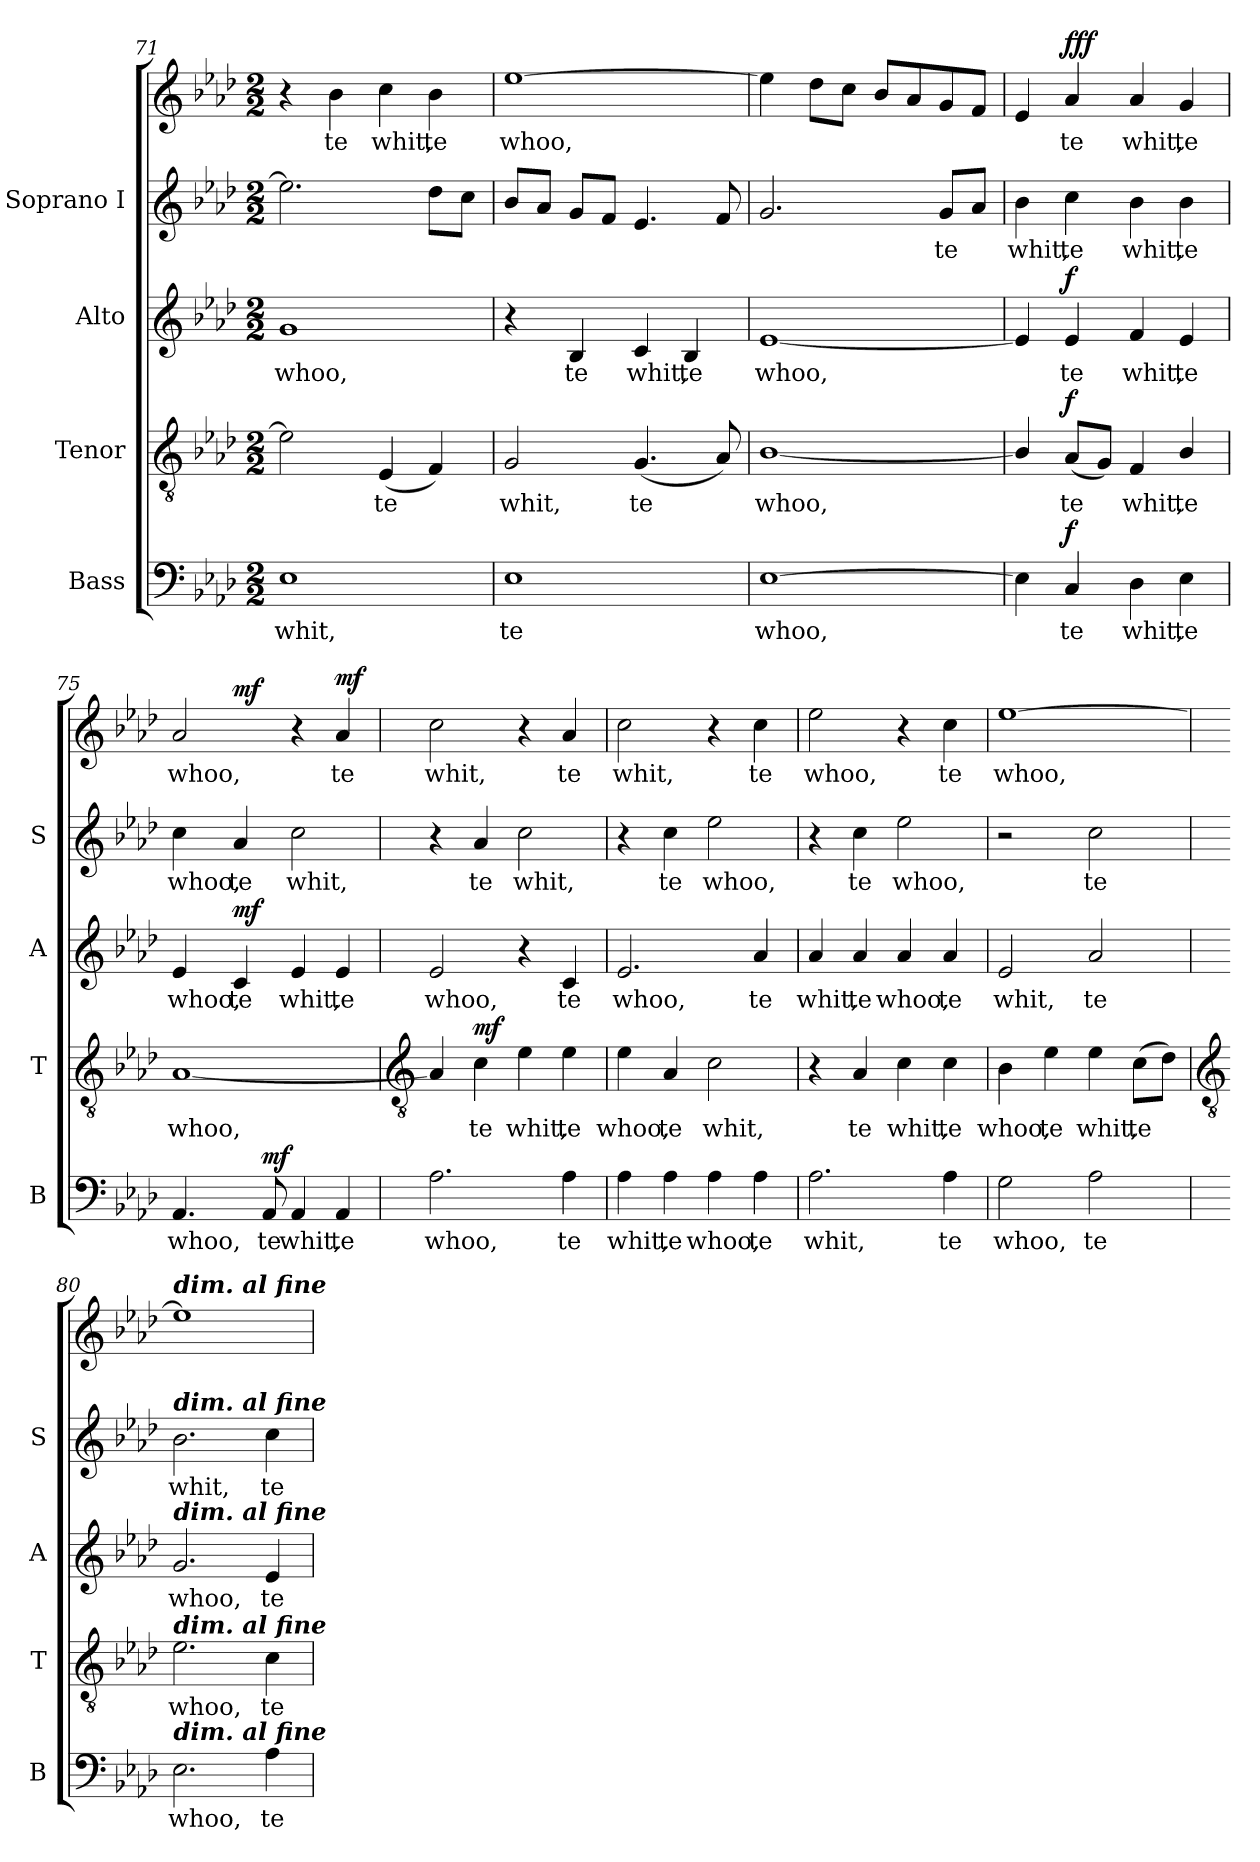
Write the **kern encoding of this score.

**kern	**text	**dynam	**kern	**text	**dynam	**kern	**text	**dynam	**kern	**text	**kern	**text	**dynam
*part4	*part4	*part4	*part3	*part3	*part3	*part2	*part2	*part2	*part1	*part1	*part1	*part1	*part1
*staff5	*staff5	*staff5	*staff4	*staff4	*staff4	*staff3	*staff3	*staff3	*staff2	*staff2	*staff1	*staff1	*staff1/2
*I"Bass	*	*	*I"Tenor	*	*	*I"Alto	*	*	*I"Soprano I	*	*	*	*
*I'B	*	*	*I'T	*	*	*I'A	*	*	*I'S	*	*	*	*
!!LO:LB:g=z
*clefF4	*	*	*clefGv2	*	*	*clefG2	*	*	*clefG2	*	*clefG2	*	*
*k[b-e-a-d-]	*	*	*k[b-e-a-d-]	*	*	*k[b-e-a-d-]	*	*	*k[b-e-a-d-]	*	*k[b-e-a-d-]	*	*
*A-:	*	*	*A-:	*	*	*A-:	*	*	*A-:	*	*A-:	*	*
*M2/2	*	*	*M2/2	*	*	*M2/2	*	*	*M2/2	*	*M2/2	*	*
=71	=71	=71	=71	=71	=71	=71	=71	=71	=71	=71	=71	=71	=71
!	!LO:LY:b	!	!	!	!	!	!LO:LY:b	!	!	!	!	!	!
1E-	whit,	.	2e-]	.	.	1g	whoo,	.	2.ee-]	.	4r	.	.
!	!	!	!	!	!	!	!	!	!	!	!	!LO:LY:b	!
.	.	.	.	.	.	.	.	.	.	.	4b-	te	.
!	!	!	!	!LO:LY:b	!	!	!	!	!	!	!	!LO:LY:b	!
.	.	.	(<4E-	te	.	.	.	.	.	.	4cc	whit,	.
!	!	!	!	!	!	!	!	!	!	!	!	!LO:LY:b	!
.	.	.	4F)	.	.	.	.	.	8dd-L	.	4b-	te	.
.	.	.	.	.	.	.	.	.	8ccJ	.	.	.	.
=72	=72	=72	=72	=72	=72	=72	=72	=72	=72	=72	=72	=72	=72
!	!LO:LY:b	!	!	!LO:LY:b	!	!	!	!	!	!	!	!LO:LY:b	!
1E-	te	.	2G	whit,	.	4r	.	.	8b-L	.	(<[1ee-	whoo,	.
.	.	.	.	.	.	.	.	.	8a-J	.	.	.	.
!	!	!	!	!	!	!	!LO:LY:b	!	!	!	!	!	!
.	.	.	.	.	.	4B-	te	.	8gL	.	.	.	.
.	.	.	.	.	.	.	.	.	8fJ	.	.	.	.
!	!	!	!	!LO:LY:b	!	!	!LO:LY:b	!	!	!	!	!	!
.	.	.	(<4.G	te	.	4c	whit,	.	4.e-	.	.	.	.
!	!	!	!	!	!	!	!LO:LY:b	!	!	!	!	!	!
.	.	.	.	.	.	4B-	te	.	.	.	.	.	.
.	.	.	8A-)	.	.	.	.	.	8f	.	.	.	.
=73	=73	=73	=73	=73	=73	=73	=73	=73	=73	=73	=73	=73	=73
!	!LO:LY:b	!	!	!LO:LY:b	!	!	!LO:LY:b	!	!	!	!	!	!
[1E-	whoo,	.	[1B-/	whoo,	.	[1e-	whoo,	.	2.g	.	4ee-]	.	.
.	.	.	.	.	.	.	.	.	.	.	8dd-L	.	.
.	.	.	.	.	.	.	.	.	.	.	8ccJ	.	.
.	.	.	.	.	.	.	.	.	.	.	8b-L	.	.
.	.	.	.	.	.	.	.	.	.	.	8a-	.	.
!	!	!	!	!	!	!	!	!	!	!LO:LY:b	!	!	!
.	.	.	.	.	.	.	.	.	8gL	te	8g	.	.
.	.	.	.	.	.	.	.	.	8a-J)	.	8fJ	.	.
=74	=74	=74	=74	=74	=74	=74	=74	=74	=74	=74	=74	=74	=74
!	!	!	!	!	!	!	!	!	!	!LO:LY:b	!	!	!
4E-]	.	.	4B-/]	.	.	4e-]	.	.	4b-	whit,	(4e-	.	.
!	!LO:LY:b	!LO:DY:b	!	!LO:LY:b	!LO:DY:b	!	!LO:LY:b	!LO:DY:b	!	!LO:LY:b	!	!LO:LY:b	!LO:DY:b=2
!	!	!	!	!	!	!	!	!	!	!	!	!	!LO:DY:n=1:b
!	!	!	!	!	!	!	!	!	!	!	!	!	!LO:DY:n=2:b
4C	te	f	(<8A-L	te	f	4e-	te	f	4cc	te	4a-	te	f f f
.	.	.	8GJ)	.	.	.	.	.	.	.	.	.	.
!	!LO:LY:b	!	!	!LO:LY:b	!	!	!LO:LY:b	!	!	!LO:LY:b	!	!LO:LY:b	!
4D-	whit,	.	4F	whit,	.	4f	whit,	.	4b-	whit,	4a-	whit,	.
!	!LO:LY:b	!	!	!LO:LY:b	!	!	!LO:LY:b	!	!	!LO:LY:b	!	!LO:LY:b	!
4E-	te	.	4B-/	te	.	4e-	te	.	4b-	te	4g	te	.
=75	=75	=75	=75	=75	=75	=75	=75	=75	=75	=75	=75	=75	=75
!	!LO:LY:b	!	!	!LO:LY:b	!	!	!LO:LY:b	!	!	!LO:LY:b	!	!LO:LY:b	!
4.AA-	whoo,	.	[1A-	whoo,	.	4e-	whoo,	.	4cc	whoo,	2a-	whoo,	.
!	!	!	!	!	!	!	!LO:LY:b	!LO:DY:b	!	!LO:LY:b	!	!	!LO:DY:b=2
.	.	.	.	.	.	4c	te	mf	4a-	te	.	.	mf
!	!LO:LY:b	!LO:DY:b	!	!	!	!	!	!	!	!	!	!	!
8AA-	te	mf	.	.	.	.	.	.	.	.	.	.	.
!	!LO:LY:b	!	!	!	!	!	!LO:LY:b	!	!	!LO:LY:b	!	!	!
4AA-	whit,	.	.	.	.	4e-	whit,	.	2cc	whit,	4r	.	.
!	!LO:LY:b	!	!	!	!	!	!LO:LY:b	!	!	!	!	!LO:LY:b	!LO:DY:b
4AA-	te	.	.	.	.	4e-	te	.	.	.	4a-	te	mf
!!LO:LB:g=z
=76	=76	=76	=76	=76	=76	=76	=76	=76	=76	=76	=76	=76	=76
*	*	*	*clefGv2	*	*	*	*	*	*	*	*	*	*
!	!LO:LY:b	!	!	!	!	!	!LO:LY:b	!	!	!	!	!LO:LY:b	!
2.A-	whoo,	.	4A-]	.	.	2e-	whoo,	.	4r	.	2cc	whit,	.
!	!	!	!	!LO:LY:b	!LO:DY:b	!	!	!	!	!LO:LY:b	!	!	!
.	.	.	4c	te	mf	.	.	.	4a-	te	.	.	.
!	!	!	!	!LO:LY:b	!	!	!	!	!	!LO:LY:b	!	!	!
.	.	.	4e-	whit,	.	4r	.	.	2cc	whit,	4r	.	.
!	!LO:LY:b	!	!	!LO:LY:b	!	!	!LO:LY:b	!	!	!	!	!LO:LY:b	!
4A-	te	.	4e-	te	.	4c	te	.	.	.	4a-	te	.
=77	=77	=77	=77	=77	=77	=77	=77	=77	=77	=77	=77	=77	=77
!	!LO:LY:b	!	!	!LO:LY:b	!	!	!LO:LY:b	!	!	!	!	!LO:LY:b	!
4A-	whit,	.	4e-	whoo,	.	2.e-	whoo,	.	4r	.	2cc	whit,	.
!	!LO:LY:b	!	!	!LO:LY:b	!	!	!	!	!	!LO:LY:b	!	!	!
4A-	te	.	4A-	te	.	.	.	.	4cc	te	.	.	.
!	!LO:LY:b	!	!	!LO:LY:b	!	!	!	!	!	!LO:LY:b	!	!	!
4A-	whoo,	.	2c	whit,	.	.	.	.	2ee-	whoo,	4r	.	.
!	!LO:LY:b	!	!	!	!	!	!LO:LY:b	!	!	!	!	!LO:LY:b	!
4A-	te	.	.	.	.	4a-	te	.	.	.	4cc	te	.
=78	=78	=78	=78	=78	=78	=78	=78	=78	=78	=78	=78	=78	=78
!	!LO:LY:b	!	!	!	!	!	!LO:LY:b	!	!	!	!	!LO:LY:b	!
2.A-	whit,	.	4r	.	.	4a-	whit,	.	4r	.	2ee-	whoo,	.
!	!	!	!	!LO:LY:b	!	!	!LO:LY:b	!	!	!LO:LY:b	!	!	!
.	.	.	4A-	te	.	4a-	te	.	4cc	te	.	.	.
!	!	!	!	!LO:LY:b	!	!	!LO:LY:b	!	!	!LO:LY:b	!	!	!
.	.	.	4c	whit,	.	4a-	whoo,	.	2ee-	whoo,	4r	.	.
!	!LO:LY:b	!	!	!LO:LY:b	!	!	!LO:LY:b	!	!	!	!	!LO:LY:b	!
4A-	te	.	4c	te	.	4a-	te	.	.	.	4cc	te	.
=79	=79	=79	=79	=79	=79	=79	=79	=79	=79	=79	=79	=79	=79
!	!LO:LY:b	!	!	!LO:LY:b	!	!	!LO:LY:b	!	!	!	!	!LO:LY:b	!
2G	whoo,	.	4B-	whoo,	.	2e-	whit,	.	2r	.	[1ee-	whoo,	.
!	!	!	!	!LO:LY:b	!	!	!	!	!	!	!	!	!
.	.	.	4e-	te	.	.	.	.	.	.	.	.	.
!	!LO:LY:b	!	!	!LO:LY:b	!	!	!LO:LY:b	!	!	!LO:LY:b	!	!	!
2A-	te	.	4e-	whit,	.	2a-	te	.	2cc	te	.	.	.
!	!	!	!	!LO:LY:b	!	!	!	!	!	!	!	!	!
.	.	.	(>8cL	te	.	.	.	.	.	.	.	.	.
.	.	.	8d-J)	.	.	.	.	.	.	.	.	.	.
!!LO:LB:g=z
=80	=80	=80	=80	=80	=80	=80	=80	=80	=80	=80	=80	=80	=80
*	*	*	*clefGv2	*	*	*	*	*	*	*	*	*	*
!	!	!	!	!	!	!	!	!	!	!	!LO:TX:a:Bi:t=dim. al fine	!	!
!	!	!	!	!	!	!	!	!	!LO:TX:a:Bi:t=dim. al fine	!	!	!	!
!	!	!	!	!	!	!LO:TX:a:Bi:t=dim. al fine	!	!	!	!	!	!	!
!	!	!	!LO:TX:a:Bi:t=dim. al fine	!	!	!	!	!	!	!	!	!	!
!LO:TX:a:Bi:t=dim. al fine	!	!	!	!	!	!	!	!	!	!	!	!	!
!	!LO:LY:b	!	!	!LO:LY:b	!	!	!LO:LY:b	!	!	!LO:LY:b	!	!	!
2.E-	whoo,	.	2.e-	whoo,	.	2.g	whoo,	.	2.b-	whit,	1ee-]	.	.
!	!LO:LY:b	!	!	!LO:LY:b	!	!	!LO:LY:b	!	!	!LO:LY:b	!	!	!
4A-	te	.	4c	te	.	4e-	te	.	4cc	te	.	.	.
=	=	=	=	=	=	=	=	=	=	=	=	=	=
*-	*-	*-	*-	*-	*-	*-	*-	*-	*-	*-	*-	*-	*-
